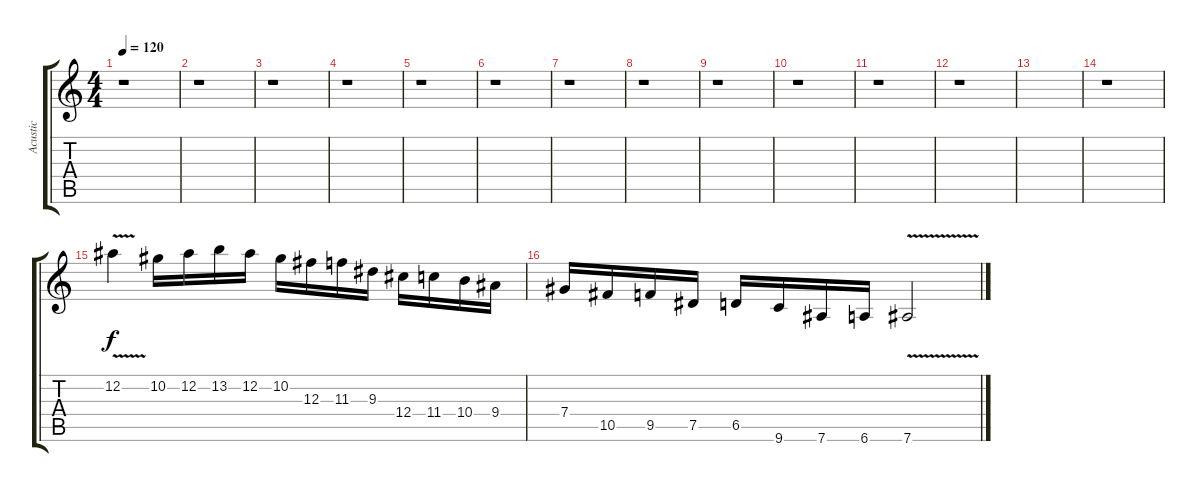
\track ("Acustic" "Acustic") {instrument acousticguitarsteel}
\staff {score tabs}
\tuning (Eb4 Bb3 Gb3 Db3 Ab2 Eb2) {hide}
\ts (4 4)
\tempo 120
\clef g2
\ks c
r.1{dy f} |
r.1 |
r.1 |
r.1 |
r.1 |
r.1 |
r.1 |
r.1 |
r.1 |
r.1 |
r.1 |
r.1 |
|
r.1 |
12.2{v}.4 10.2.16 12.2.16 13.2.16 12.2.16 10.2.16 12.3.16 11.3.16 9.3.16 12.4.16 11.4.16 10.4.16 9.4.16 |
7.4.16 10.5.16 9.5.16 7.5.16 6.5.16 9.6.16 7.6.16 6.6.16 7.6{v}.2
